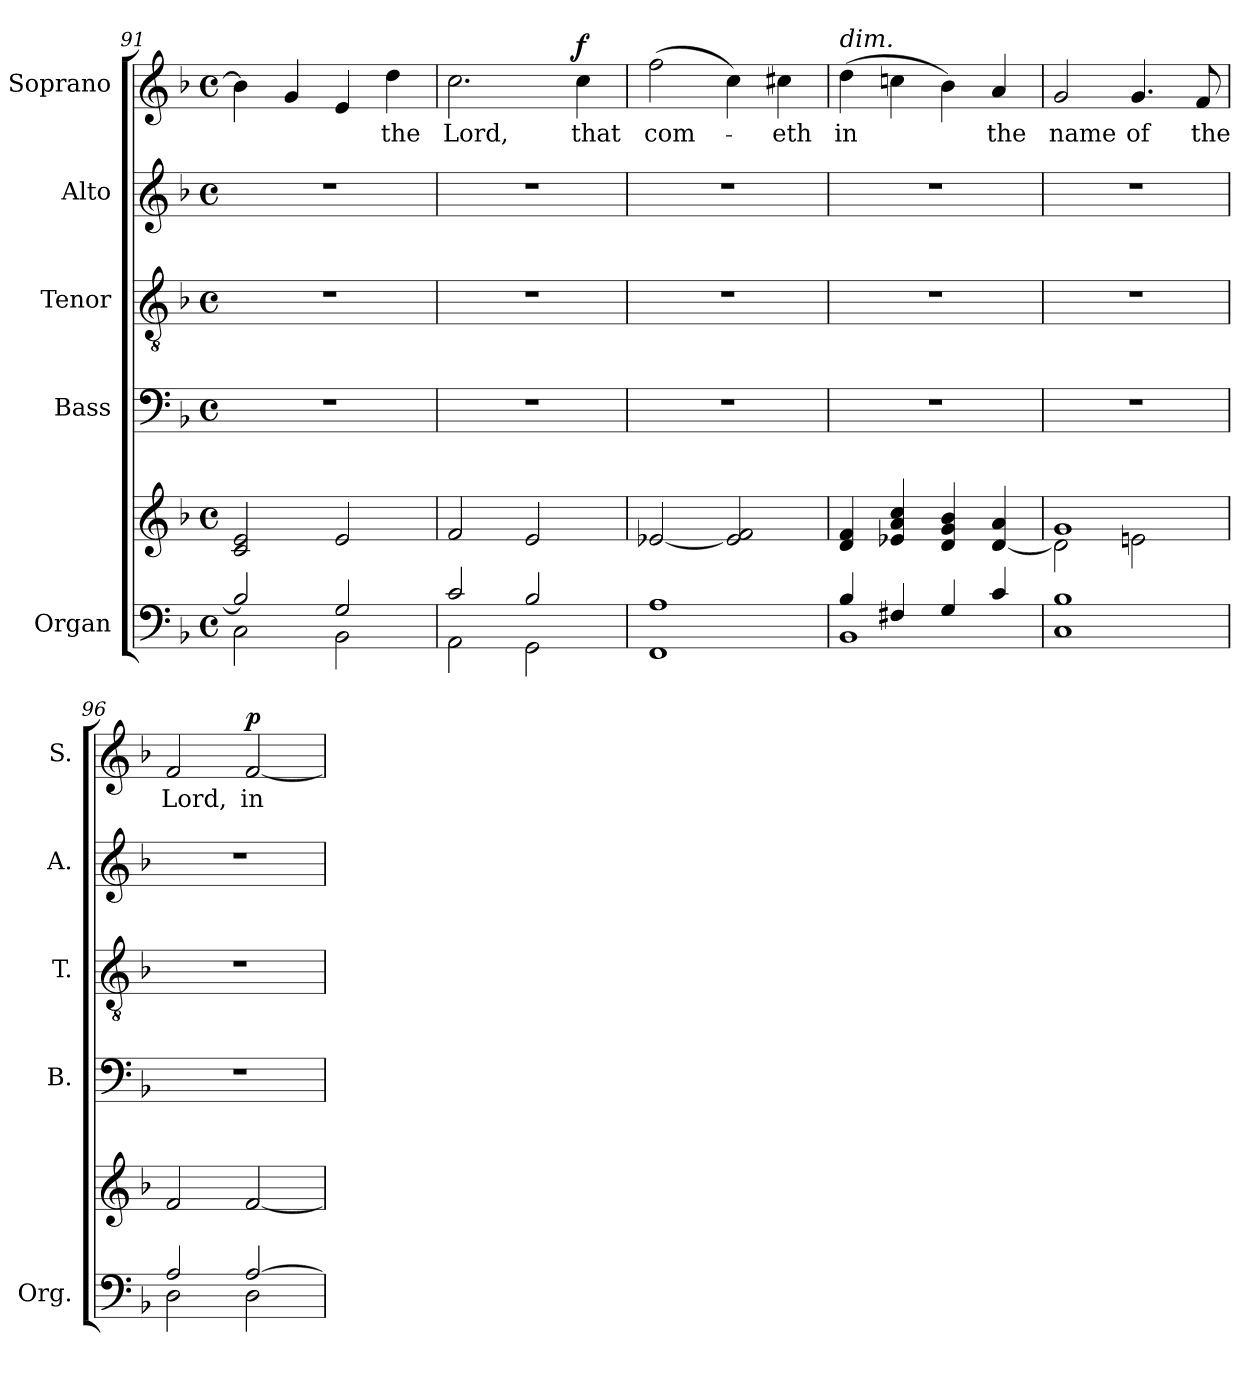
**kern	**kern	**kern	**kern	**kern	**kern	**text	**dynam
*part5	*part5	*part4	*part3	*part2	*part1	*part1	*part1
*staff6	*staff5	*staff4	*staff3	*staff2	*staff1	*staff1	*staff1
*I"Organ	*	*I"Bass	*I"Tenor	*I"Alto	*I"Soprano	*	*
*I'Org.	*	*I'B.	*I'T.	*I'A.	*I'S.	*	*
*clefF4	*clefG2	*clefF4	*clefGv2	*clefG2	*clefG2	*	*
*	*	*	*ITrd7c12	*	*	*	*
*k[b-]	*k[b-]	*k[b-]	*k[b-]	*k[b-]	*k[b-]	*	*
*F:	*F:	*F:	*F:	*F:	*F:	*	*
*M4/4	*M4/4	*M4/4	*M4/4	*M4/4	*M4/4	*	*
*met(c)	*met(c)	*met(c)	*met(c)	*met(c)	*met(c)	*	*
=91	=91	=91	=91	=91	=91	=91	=91
*^	*	*	*	*	*	*	*
2B-i/]	2Ci\	2ci/ 2ei	1r	1r	1r	4b-i\]	.	.
.	.	.	.	.	.	4gi/	.	.
2Gi/	2BB-i\	2ei/	.	.	.	4ei/	.	.
!	!	!	!	!	!	!	!LO:LY:b:color=#000000	!
.	.	.	.	.	.	4ddi\	the	.
=92	=92	=92	=92	=92	=92	=92	=92	=92
!	!	!	!	!	!	!	!LO:LY:b:color=#000000	!
2ci/	2AAi\	2fi/	1r	1r	1r	2.cci\	Lord,	.
2B-i/	2GGi\	2ei/	.	.	.	.	.	.
!	!	!	!	!	!	!	!LO:LY:b:color=#000000	!
.	.	.	.	.	.	4cci\	that	f
=93	=93	=93	=93	=93	=93	=93	=93	=93
!	!	!	!	!	!	!	!LO:LY:b:color=#000000	!
1Ai	1FFi	[<2e-Xi/	1r	1r	1r	(2ffi\	com-	.
.	.	2e-i/] 2fi	.	.	.	4cci\)	.	.
!	!	!	!	!	!	!	!LO:LY:b:color=#000000	!
.	.	.	.	.	.	4cc#Xi\	-eth	.
!!LO:LB:g=z
=94	=94	=94	=94	=94	=94	=94	=94	=94
!	!	!	!	!	!	!LO:TX:a:i:t=dim.	!	!
!	!	!	!	!	!	!	!LO:LY:b:color=#000000	!
4B-i/	1BB-i	4di/ 4fi	1r	1r	1r	(4ddi\	in	.
4F#Xi/	.	4e-Xi/ 4ai 4cci	.	.	.	4ccni\	.	.
4Gi/	.	4di/ 4gi 4b-i	.	.	.	4b-i\)	.	.
!	!	!	!	!	!	!	!LO:LY:b:color=#000000	!
4ci/	.	[<4di/ 4ai	.	.	.	4ai/	the	.
=95	=95	=95	=95	=95	=95	=95	=95	=95
*	*	*^	*	*	*	*	*	*
!	!	!	!	!	!	!	!	!LO:LY:b:color=#000000	!
1B-i	1Ci	1gi	2di\]	1r	1r	1r	2gi/	name	.
!	!	!	!	!	!	!	!	!LO:LY:b:color=#000000	!
.	.	.	2eni\	.	.	.	4.gi/	of	.
!	!	!	!	!	!	!	!	!LO:LY:b:color=#000000	!
.	.	.	.	.	.	.	8fi/	the	.
*	*	*v	*v	*	*	*	*	*	*
=96	=96	=96	=96	=96	=96	=96	=96	=96
!	!	!	!	!	!	!	!LO:LY:b:color=#000000	!
2Ai/	2Di\	2fi/	1r	1r	1r	2fi/	Lord,	.
!	!	!	!	!	!	!	!LO:LY:b:color=#000000	!
[>2Ai/	2Di\	[<2fi/	.	.	.	[<2fi/	in	p
*v	*v	*	*	*	*	*	*	*
=	=	=	=	=	=	=	=
*-	*-	*-	*-	*-	*-	*-	*-
